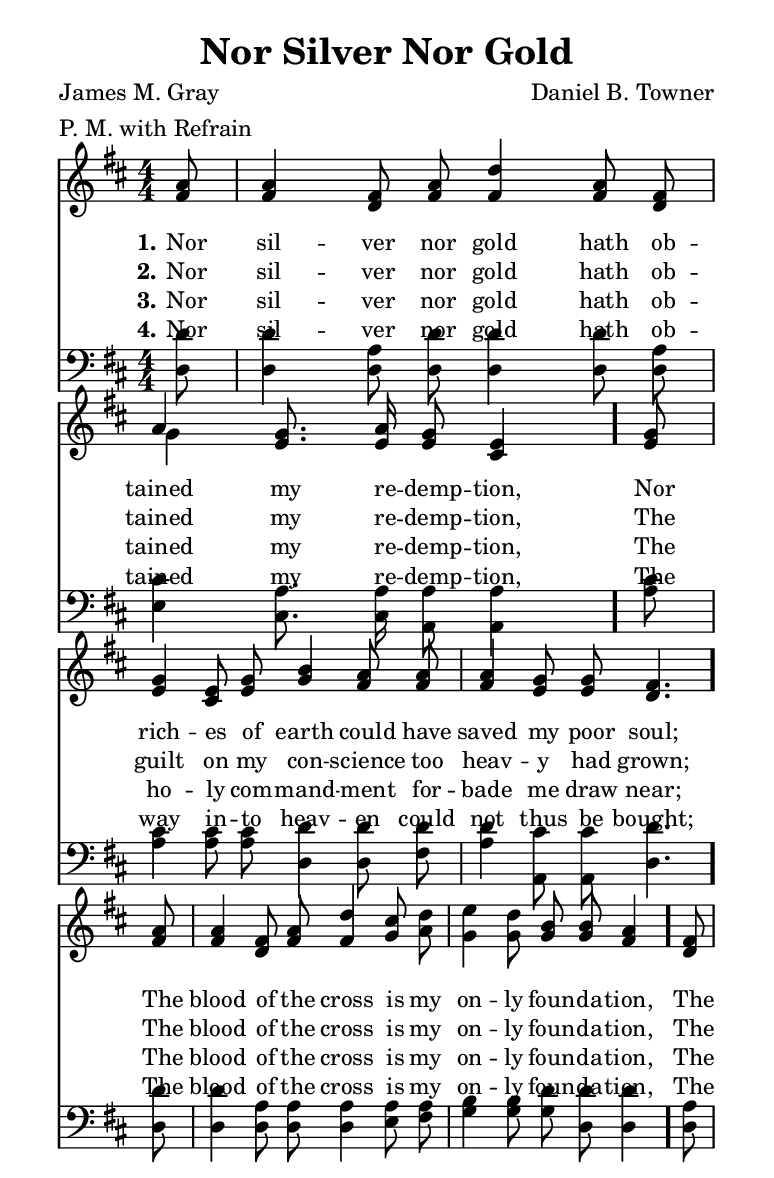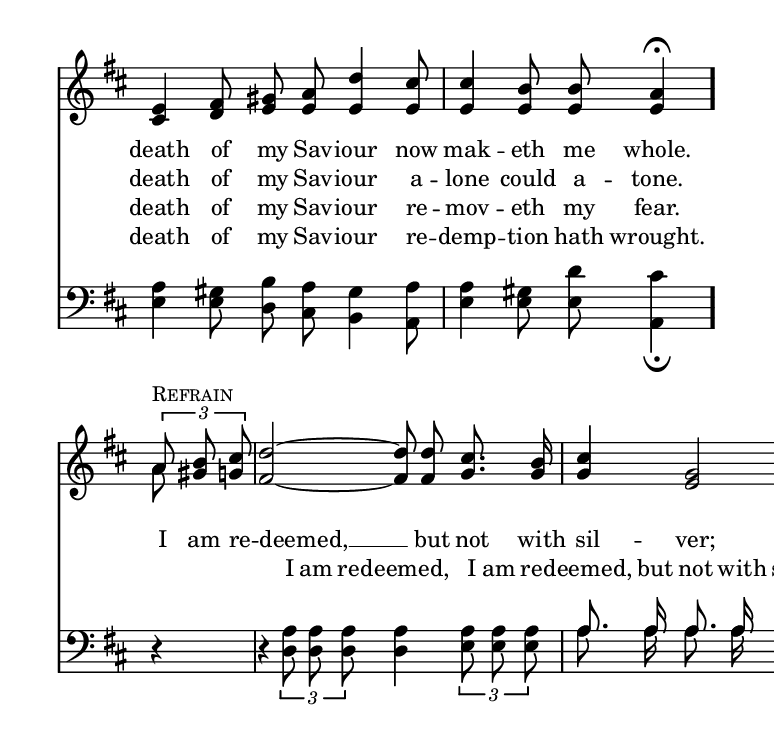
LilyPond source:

\include "common/global.ily"
\paper {
  \include "common/paper.ily"
  ragged-last-bottom = ##t
  system-count = 6 % original has 7
systems-per-page = 4

}

\header{
  %gospel
  hymnnumber = "177"
  title = "Nor Silver Nor Gold"
  tunename = ""
  meter = "P. M. with Refrain" % something like 12. 11. 12. 11. with Refrain
  poet = "James M. Gray" % see https://hymnary.org/text/nor_silver_nor_gold_hath_obtained_my_red
  composer = "Daniel B. Towner" % see https://hymnary.org/tune/nor_silver_nor_gold_towner
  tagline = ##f
}

ta = { \tempo 4=80 }
tb = { \tempo 4=40 }

global = {
  \include "common/overrides.ily"
  \override Staff.TimeSignature.style = #'numbered
  \time 4/4
  \override Score.MetronomeMark.transparent = ##t % hide all fermata changes too
  \ta
  \key d \major
  \partial 8
  \autoBeamOff
}

patternA = { c8 | c4 c8 c c4 c8 c | c4 c8. c16 c8 c4 }
patternB = { c8 | c4 c8 c c4 c8 c | c4 c8 c c4. }
patternC = { c8 | c4 c8 c c4 c8 c | c4 c8 c c c4 }
patternD = { c8 | c4 c8 c c c4 c8 | c4 c8 c c4 }

notesSoprano = {
\global
\relative c'' {

  a8 | a4 fis8 a d4 a8 fis | a4 g8. a16 g8 e4
  g8 | g4 e8 g b4 a8 a | a4 g8 g fis4.
  a8 | a4 fis8 a d4 cis8 d | e4 d8 b b a4
  fis8 | e4 fis8 gis a d4 cis8 | cis4 b8 b \tb a4 \fermata \ta \bar "."

}
}

notesSopranoRefrain = {
\relative c'' {

  << s^\markup { \small \caps "Refrain" }
  { \tuplet 3/2 { << { \voiceOne a8 } \new Voice { \voiceTwo a8 } >> << { b cis } { gis g } >> } } >>

  \partcombine
  \relative c' {
    | d'2 ~ d8 d8 cis8. b16 | cis4 g2
    g8. g16 | cis2 ~ cis8 cis8 b8. g16 | fis2.
  }
  \relative c' {
    | fis2 ~ fis8 fis8 g8. g16 | g4 e2
    e8. d16 | g2 ~ g8 g8 g8. e16 | d2.
  }

  \tuplet 3/2 { << { \voiceOne a8 } \new Voice { \voiceTwo a8 } >> << { b cis } { gis g } >> }
  \partcombine
  \relative c'' {
    | d2 ~ d8 d8 e8. d16 | cis4 b2
    b8 b | a4. a8 g4 e |
  }
  \relative c' {
    | fis2 ~ fis8 fis8 g8. fis16 | a4 g2
    g8 d | d4. fis8 e4 cis |
  }
  << { \voiceOne d2. } \new Voice { \voiceTwo d2. } >>
  \partcombine r8 r8

  \bar "|."

}
}

notesSopranoRefrainPacing = {
\global
\relative c,, {

  r8 | r4 r8 r r4 r8 r | r4 r8. r16 r8 r4
  r8 | r4 r8 r r4 r8 r | r4 r8 r r4.
  r8 | r4 r8 r r4 r8 r | r4 r8 r r r4
  r8 | r4 r8 r r r4 r8 | r4 r8 r r4

  %\repeat unfold 32 \skip 4
  \tuplet 3/2 { a8 a a }
    | d'2 ~ d8 d8 cis8. b16 | cis4 g2
    g8. g16 | cis2 ~ cis8 cis8 b8. g16 | fis2.

  \tuplet 3/2 { a8 a a }
    | d2 ~ d8 d8 e8. d16 | cis4 b2
    b8 b | a4. a8 g4 e | d2. r8

}
}

notesAlto = {
\global
\relative e' {

  \changePitch \patternA { fis | fis d fis fis fis d | g e e e cis }
  \changePitch \patternB { e | e cis e g fis fis | fis e e d }
  \changePitch \patternC { fis | fis d fis fis g a | g g g g fis }
  \changePitch \patternD { d | cis d e e e e | e e e e }

  % excludes refrain (moved to Soprano) due to bad interactions between
  % \tuplet, \partcombine, and NullVoice

}
}

notesTenor = {
\global
\relative a {

  \changePitch \patternA { d | d a d d d a | cis a a a a }
  \changePitch \patternB { cis | cis cis cis d d d | d cis cis d }
  \changePitch \patternC { d | d a a a a a | b b d d d }
  \changePitch \patternD { a | a gis b a gis a | a gis d' cis }

  r4 | r \tuplet 3/2 { a8 a a } a4 \tuplet 3/2 { a8 a a } | a8. a16 a8. a16 cis8 cis
  r4 | r4 e8. e16 e4 cis8. a16 | a8. a16 a8. a16 a4
  r4 | r \tuplet 3/2 { a8 a a } a4 r8. a16 | g8. a16 b8. cis16 d8. d16
  d8 d8 | d4. d8 cis4 a8[ g] | fis2. r8

}
}

notesBass = {
\global
\relative f {

  \changePitch \patternA { d | d d d d d d | e cis cis a a }
  \changePitch \patternB { a' | a a a d, d fis | a a, a d }
  \changePitch \patternC { d | d d d d e fis | g g g d d }
  \changePitch \patternD { d | e e d cis b a | e' e e a,_\fermata }

  r4 | r \tuplet 3/2 { d8 d d } d4 \tuplet 3/2 { e8 e e } | a8. a16 a8. a16 a8 a
  r4 | r4 a8. a16 a4 a,8. a16 | d8. d16 d8. d16 d4
  r4 | r \tuplet 3/2 { d8 d d } d4 r8. d16 | g8. g16 g8. g16 g8. g16
  g8 g8 | fis4. d8 a4 a | d2. r8

}
}

Refrain = \lyricmode {

{ \mon } I am re -- { \moff } deemed, __ but not with sil -- ver; \bar "."
I am bought, __ but not with gold; \bar "."
{ \mon } Bought with a { \moff } price_– the blood of Je -- sus, \bar "."
Pre -- cious price of love un -- told. \bar "."

}

wordsA = \lyricmode {
\set stanza = "1."

Nor sil -- ver nor gold hath ob -- tained my re -- demp -- tion, \bar "."
Nor rich -- es of earth could have saved my poor soul; \bar "."
The blood of the cross is my on -- ly foun -- da -- tion, \bar "."
The death of my Sav -- iour now mak -- eth me whole. \bar "."

}

wordsB = \lyricmode {
\set stanza = "2."

Nor sil -- ver nor gold hath ob -- tained my re -- demp -- tion,
The guilt on my con -- science too heav -- y had grown;
The blood of the cross is my on -- ly foun -- da -- tion,
The death of my Sav -- iour a -- lone could a -- tone.

}

wordsC = \lyricmode {
\set stanza = "3."

Nor sil -- ver nor gold hath ob -- tained my re -- demp -- tion,
The ho -- ly com -- mand -- ment for -- bade me draw near;
The blood of the cross is my on -- ly foun -- da -- tion,
The death of my Sav -- iour re -- mov -- eth my fear.

}

wordsD = \lyricmode {
\set stanza = "4."

Nor sil -- ver nor gold hath ob -- tained my re -- demp -- tion,
The way in -- to heav -- en could not thus be bought;
The blood of the cross is my on -- ly foun -- da -- tion,
The death of my Sav -- iour re -- demp -- tion hath wrought.

}

underWords = \lyricmode {

{ \repeat unfold 46 \skip 4 }
{ \mon } I am re -- deemed, I am re -- deemed, { \moff } but not with sil -- ver;
I am bought, I am bought, but not with gold;
{ \mon } Bought with a { \moff } price_– the pre -- cious blood of Je -- sus,

}

\score {
  \context ChoirStaff <<
    \context Staff = upper <<
      \set Staff.autoBeaming = ##f
      \set ChoirStaff.systemStartDelimiter = #'SystemStartBar
      \set ChoirStaff.printPartCombineTexts = ##f
      {
        \partcombine #'(2 . 11) \notesSoprano \notesAlto
        \context Voice = sopranosRefrain { \notesSopranoRefrain }
      }
      \context NullVoice = sopranos { \voiceOne \notesSoprano }
      \context NullVoice = sopranosRefrainPacing { \voiceFour \notesSopranoRefrainPacing }
      \context Lyrics = one   \lyricsto sopranos \wordsA
      \context Lyrics = two   \lyricsto sopranos \wordsB
      \context Lyrics = two   \lyricsto sopranosRefrainPacing \Refrain
      \context Lyrics = three \lyricsto sopranos \wordsC
      \context Lyrics = four  \lyricsto sopranos \wordsD
    >>
    \context Staff = men <<
      \set Staff.autoBeaming = ##f
      \clef bass
      \set ChoirStaff.printPartCombineTexts = ##f
      \partcombine #'(2 . 11) \notesTenor \notesBass
      \context NullVoice = tenors { \voiceOne << \notesTenor >> }
    >>
    \context Lyrics = four \lyricsto tenors \underWords
  >>
  \layout {
    \include "common/layout.ily"
  }
  #(cond ((ly:get-option 'eog-midi-permitted) #{ \midi{
    \include "common/midi.ily"
  } #}))
}

\version "2.19.49"  % necessary for upgrading to future LilyPond versions.

% vi:set et ts=2 sw=2 ai nocindent syntax=lilypond:
